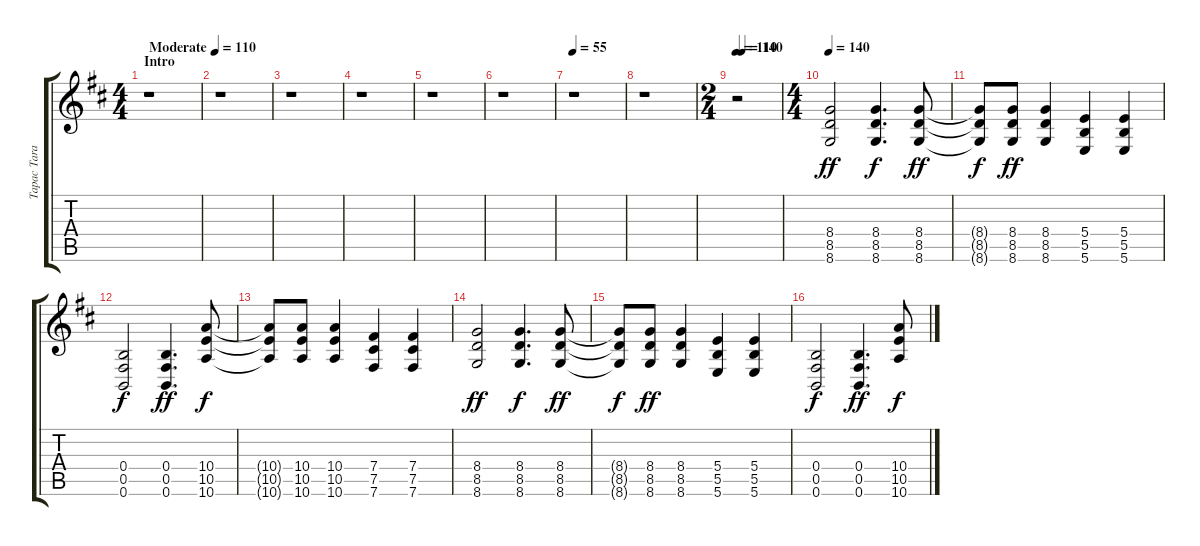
\track ("Тарас Taras Уманский" "Тарас Tara") {instrument distortionguitar}
\staff {score tabs}
\tuning (Db4 Ab3 E3 B2 Gb2 B1) {hide}
\ts (4 4)
\section ("" "Intro")
\tempo (110 "Moderate")
\clef g2
\ks bminor
r.1{dy ff instrument distortionguitar} |
r.1 |
r.1 |
r.1 |
r.1 |
r.1 |
\tempo 55
r.1 |
r.1 |
\ts (2 4)
\tempo 110
\tempo (140 0.125)
r.2 |
\ts (4 4)
\tempo 140
(8.4 8.5 8.6).2 (8.4 8.5 8.6).4{d dy f} (8.4 8.5 8.6).8{dy ff} |
(8.4{t} 8.5{t} 8.6{t}).8{dy f} (8.4 8.5 8.6).8{dy ff} (8.4 8.5 8.6).4 (5.4 5.5 5.6).4 (5.4 5.5 5.6).4 |
(0.4 0.5 0.6).2{dy f} (0.4 0.5 0.6).4{d dy ff} (10.4 10.5 10.6).8{dy f} |
(10.4{t} 10.5{t} 10.6{t}).8 (10.4 10.5 10.6).8 (10.4 10.5 10.6).4 (7.4 7.5 7.6).4 (7.4 7.5 7.6).4 |
(8.4 8.5 8.6).2{dy ff} (8.4 8.5 8.6).4{d dy f} (8.4 8.5 8.6).8{dy ff} |
(8.4{t} 8.5{t} 8.6{t}).8{dy f} (8.4 8.5 8.6).8{dy ff} (8.4 8.5 8.6).4 (5.4 5.5 5.6).4 (5.4 5.5 5.6).4 |
(0.4 0.5 0.6).2{dy f} (0.4 0.5 0.6).4{d dy ff} (10.4 10.5 10.6).8{dy f}
